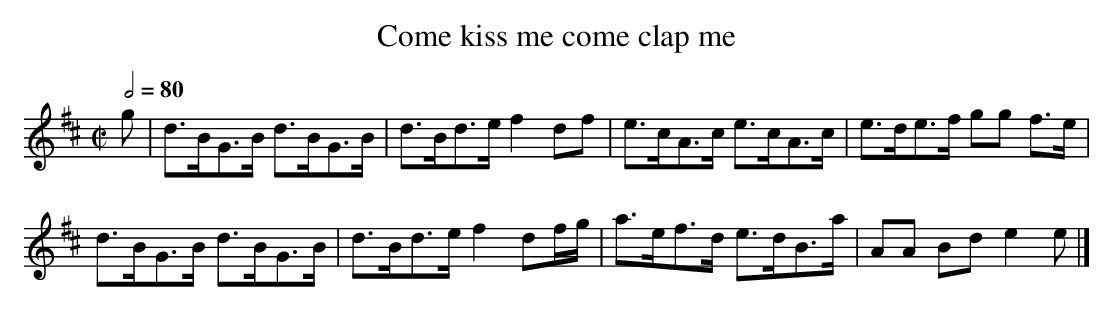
X:1
T:Come kiss me come clap me
M:C|
L:1/8
Q:1/2=80
K:EDor
g|d>BG>B d>BG>B|d>Bd>e f2 df   |e>cA>c e>cA>c|e>de>f gg f>e|
  d>BG>B d>BG>B|d>Bd>e f2 df/g/|a>ef>d e>dB>a|AA Bd  e2 e |]
